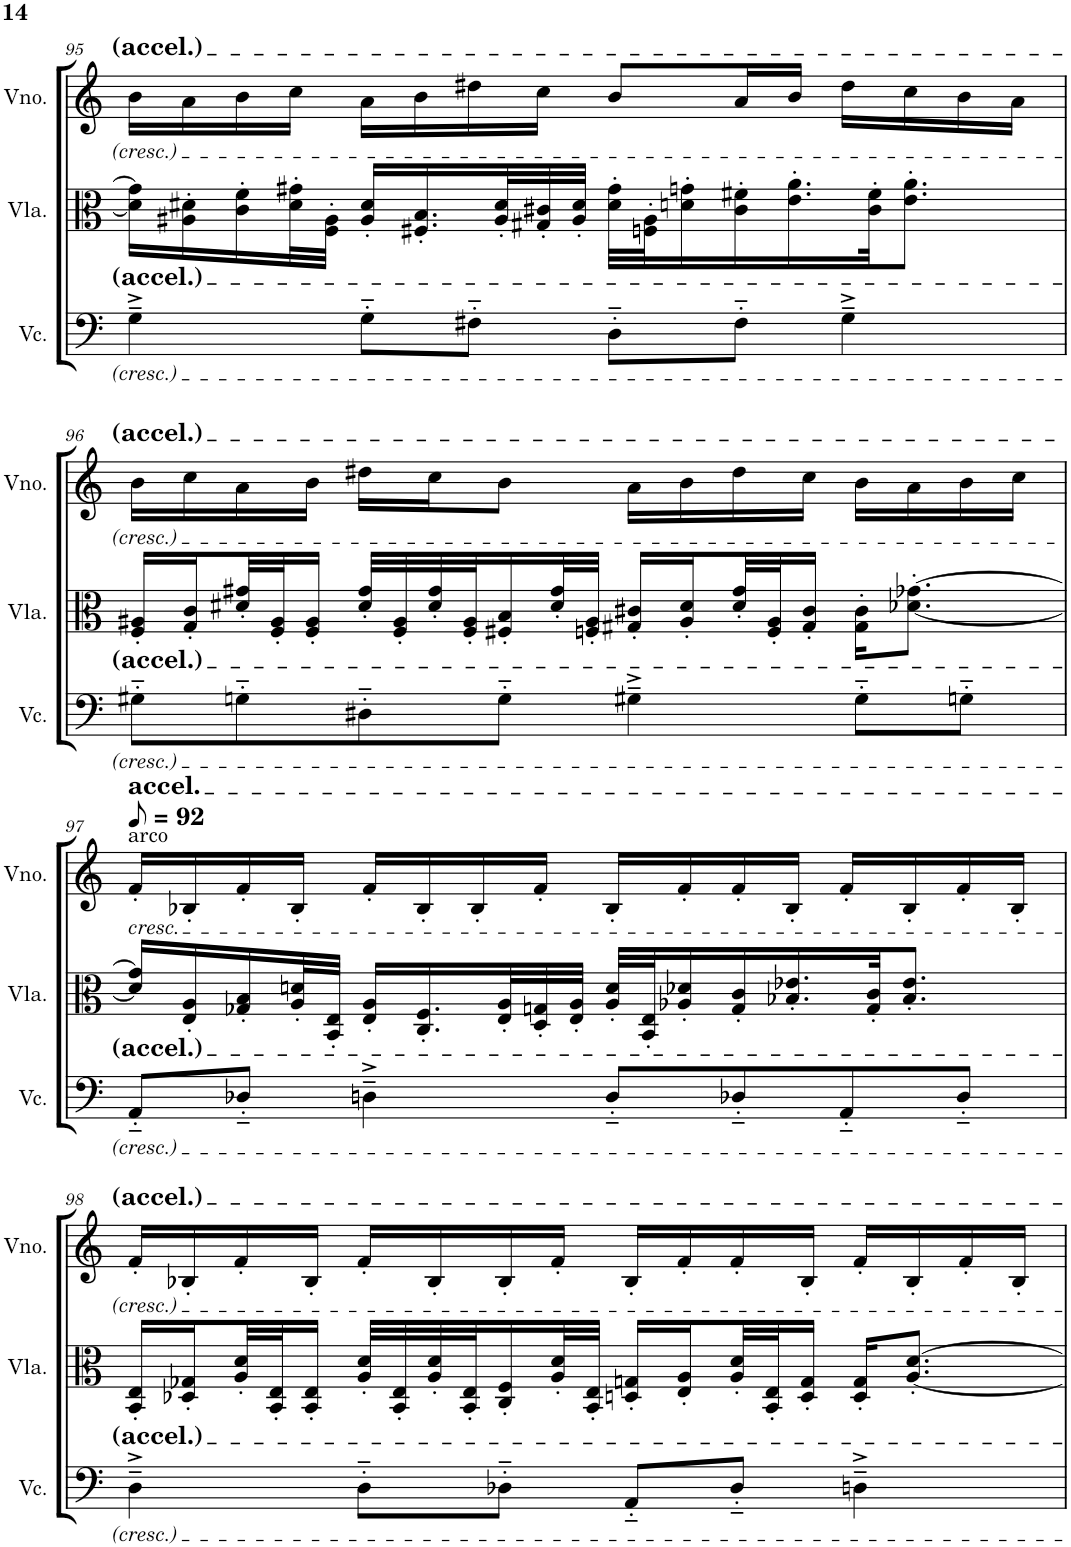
**kern	**kern	**kern
*part3	*part2	*part1
*staff3	*staff2	*staff1
*I"Violoncelo	*I"Viola	*I"Violino
*I'Vc.	*I'Vla.	*I'Vno.
!!LO:PB:g=z
*clefF4	*clefC3	*clefG2
*k[]	*k[]	*k[]
*M4/4	*M4/4	*M4/4
=95	=95	=95
4G~^\	16d#\] 16g#\]LL	16b\LL
.	16A#X\' 16d#X\'	16a\
.	16c\' 16f\'	16b\
.	32d#\' 32g#X\'L	16cc\JJ
.	32F\' 32A#\'JJJ	.
8G'~\L	16A#/' 16d#/'LL	16a\LL
.	16.F#X/' 16.B/'	16b\
8F#X'~\J	.	16dd#X\
.	32A#/' 32d#/'L	.
.	32G#X/' 32c#X/'	16cc\JJ
.	32A#/' 32d#/'JJJ	.
8D'~\L	32d#\' 32g#\'LLL	8b/L
.	32Fn\' 32A#\'J	.
.	16dn\' 16gn\'	.
8F#'~\J	16c#\' 16f#X\'	16a/L
.	16.e\' 16.a\'	16b/JJ
4G~^\	.	16dd#\LL
.	32c#\' 32f#\'JK	.
.	8.e\' 8.a\'J	16cc\
.	.	16b\
.	.	16a\JJ
!!LO:LB:g=z
=96	=96	=96
8G#X'~\L	16F/' 16A#X/'LL	16b\LL
.	16G/' 16c/'	16cc\
8Gn'~\	32d#X/' 32g#X/'L	16a\
.	32F/' 32A#/'J	.
.	16F/' 16A#/'JJ	16b\JJ
8D#X'~\	32d#/' 32g#/'LLL	16dd#X\LL
.	32F/' 32A#/'	.
.	32d#/' 32g#/'	16cc\J
.	32F/' 32A#/'J	.
8G'~\J	16F#X/' 16B/'	8b\J
.	32d#/' 32g#/'L	.
.	32Fn/' 32A#/'JJJ	.
4G#X~^\	16G#X/' 16c#X/'LL	16a\LL
.	16A#/' 16d#/'	16b\
.	32d#/' 32g#/'L	16dd#\
.	32F/' 32A#/'J	.
.	16G#/' 16c#/'JJ	16cc\JJ
8G#'~\L	16G#\' 16c#\'KL	16b\LL
.	[8.d-X\' [8.g-X\'J	16a\
8Gn'~\J	.	16b\
.	.	16cc\JJ
!!LO:LB:g=z
=97	=97	=97
*	*	*MM46
!	!	!LO:TX:a:t=arco
!	!	!LO:TX:a:t=accel.
!	!	!LO:TX:b:i:t=cresc.
8AA'~/L	16d-/] 16g-/]LL	16f'/LL
.	16E/' 16A/'	16B-X'/
8D-X'~/J	16G-X/' 16B/'	16f'/
.	32A/' 32dn/'L	16B-'/JJ
.	32BB/' 32E/'JJJ	.
4Dn~^\	16E/' 16A/'LL	16f'/LL
.	16.C/' 16.F/'	16B-'/
.	.	16B-'/
.	32E/' 32A/'L	.
.	32D/' 32Gn/'	16f'/JJ
.	32E/' 32A/'JJJ	.
8D'~/L	32A/' 32d/'LLL	16B-'/LL
.	32BB/' 32E/'J	.
.	16A-X/' 16d-X/'	16f'/
8D-X'~/	16G/' 16c/'	16f'/
.	16.B-X/' 16.e-X/'	16B-'/JJ
8AA'~/	.	16f'/LL
.	32G/' 32c/'JK	.
.	8.B-/' 8.e-/'J	16B-'/
8D-'~/J	.	16f'/
.	.	16B-'/JJ
!!LO:LB:g=z
=98	=98	=98
4D~^\	16BB/' 16E/'LL	16f'/LL
.	16D-X/' 16G-X/'	16B-X'/
.	32A/' 32d/'L	16f'/
.	32BB/' 32E/'J	.
.	16BB/' 16E/'JJ	16B-'/JJ
8D'~\L	32A/' 32d/'LLL	16f'/LL
.	32BB/' 32E/'	.
.	32A/' 32d/'	16B-'/
.	32BB/' 32E/'J	.
8D-X'~\J	16C/' 16F/'	16B-'/
.	32A/' 32d/'L	16f'/JJ
.	32BB/' 32E/'JJJ	.
8AA'~/L	16Dn/' 16Gn/'LL	16B-'/LL
.	16E/' 16A/'	16f'/
8D-'~/J	32A/' 32d/'L	16f'/
.	32BB/' 32E/'J	.
.	16D/' 16G/'JJ	16B-'/JJ
4Dn~^\	16D/' 16G/'KL	16f'/LL
.	[8.A/' [8.d/'J	16B-'/
.	.	16f'/
.	.	16B-'/JJ
=	=	=
*-	*-	*-
